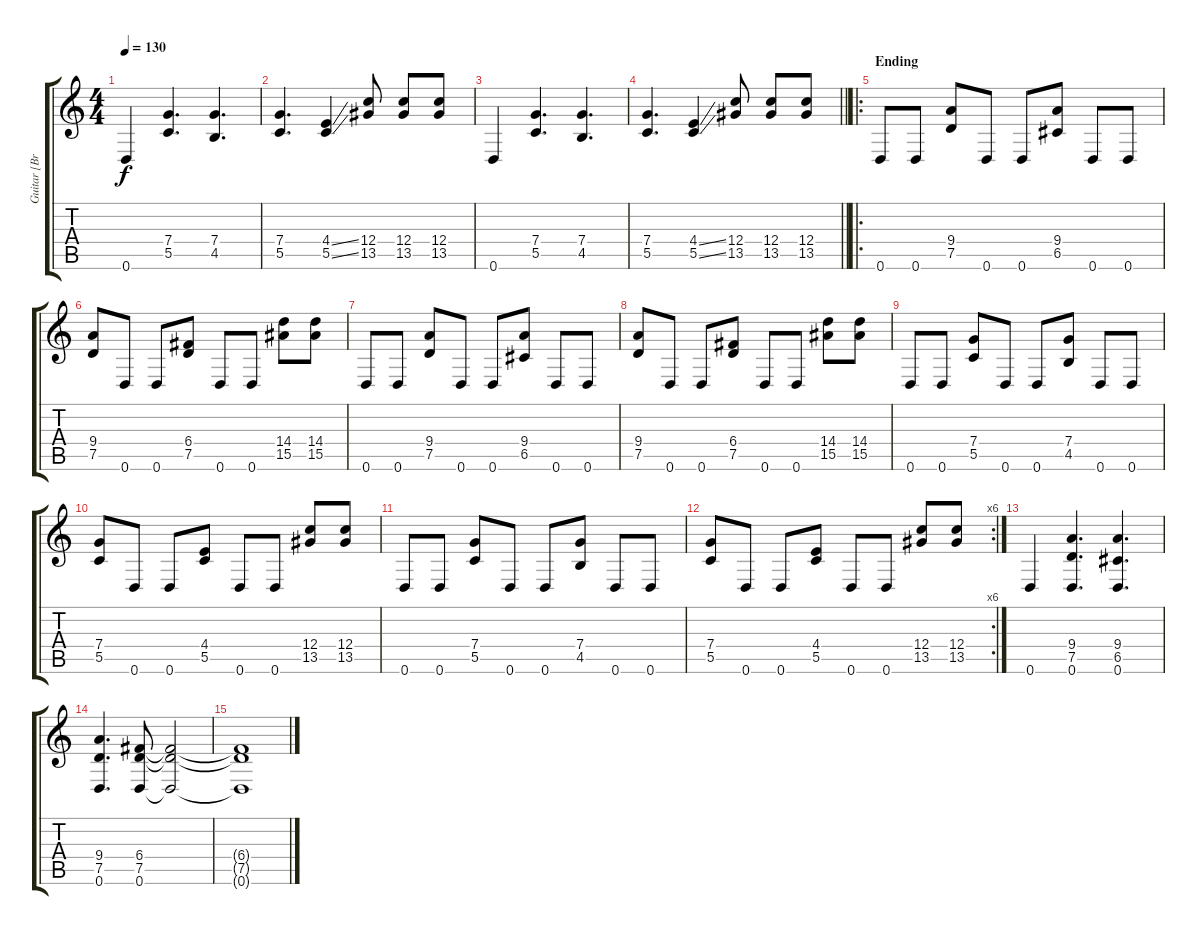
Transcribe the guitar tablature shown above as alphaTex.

\track ("Guitar [Brent Hines]" "Guitar [Br") {instrument distortionguitar}
\staff {score tabs}
\tuning (D4 A3 F3 C3 G2 D2) {hide}
\ts (4 4)
\tempo 130
\clef g2
\ks c
0.6.4{dy f} (7.4 5.5).4{d} (7.4 4.5).4{d} |
(7.4 5.5).4{d} (4.4{ss} 5.5{ss}).4 (12.4 13.5).8 (12.4 13.5).8 (12.4 13.5).8 |
0.6.4 (7.4 5.5).4{d} (7.4 4.5).4{d} |
\barLineRight lightlight
(7.4 5.5).4{d} (4.4{ss} 5.5{ss}).4 (12.4 13.5).8 (12.4 13.5).8 (12.4 13.5).8 |
\ro
\section ("" "Ending")
0.6.8 0.6.8 (9.4 7.5).8 0.6.8 0.6.8 (9.4 6.5).8 0.6.8 0.6.8 |
(9.4 7.5).8 0.6.8 0.6.8 (6.4 7.5).8 0.6.8 0.6.8 (14.4 15.5).8 (14.4 15.5).8 |
0.6.8 0.6.8 (9.4 7.5).8 0.6.8 0.6.8 (9.4 6.5).8 0.6.8 0.6.8 |
(9.4 7.5).8 0.6.8 0.6.8 (6.4 7.5).8 0.6.8 0.6.8 (14.4 15.5).8 (14.4 15.5).8 |
0.6.8 0.6.8 (7.4 5.5).8 0.6.8 0.6.8 (7.4 4.5).8 0.6.8 0.6.8 |
(7.4 5.5).8 0.6.8 0.6.8 (4.4 5.5).8 0.6.8 0.6.8 (12.4 13.5).8 (12.4 13.5).8 |
0.6.8 0.6.8 (7.4 5.5).8 0.6.8 0.6.8 (7.4 4.5).8 0.6.8 0.6.8 |
\rc 6
(7.4 5.5).8 0.6.8 0.6.8 (4.4 5.5).8 0.6.8 0.6.8 (12.4 13.5).8 (12.4 13.5).8 |
0.6.4 (9.4 7.5 0.6).4{d} (9.4 6.5 0.6).4{d} |
(9.4 7.5 0.6).4{d} (6.4 7.5 0.6).8 (6.4{t} 7.5{t} 0.6{t}).2 |
(6.4{t} 7.5{t} 0.6{t}).1
